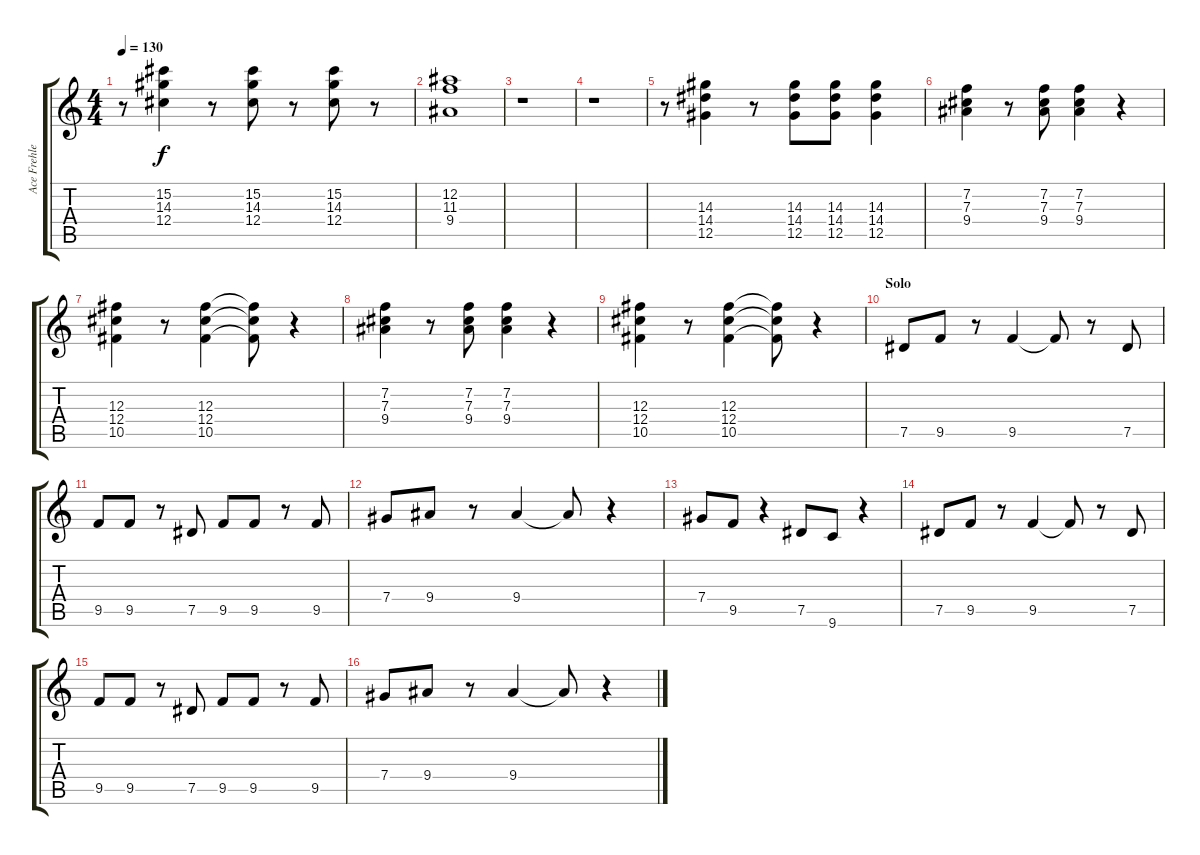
\track ("Ace Frehley" "Ace Frehle") {instrument distortionguitar}
\staff {score tabs}
\tuning (Eb4 Bb3 Gb3 Db3 Ab2 Eb2) {hide}
\ts (4 4)
\tempo 130
\clef g2
\ks c
r.8{dy f} (15.2 14.3 12.4).4 r.8 (15.2 14.3 12.4).8 r.8 (15.2 14.3 12.4).8 r.8 |
(12.2 11.3 9.4).1 |
r.1 |
r.1 |
r.8 (14.3 14.4 12.5).4 r.8 (14.3 14.4 12.5).8 (14.3 14.4 12.5).8 (14.3 14.4 12.5).4 |
(7.2 7.3 9.4).4 r.8 (7.2 7.3 9.4).8 (7.2 7.3 9.4).4 r.4 |
(12.3 12.4 10.5).4 r.8 (12.3 12.4 10.5).4 (12.3{t} 12.4{t} 10.5{t}).8 r.4 |
(7.2 7.3 9.4).4 r.8 (7.2 7.3 9.4).8 (7.2 7.3 9.4).4 r.4 |
(12.3 12.4 10.5).4 r.8 (12.3 12.4 10.5).4 (12.3{t} 12.4{t} 10.5{t}).8 r.4 |
\section ("" "Solo")
7.5.8 9.5.8 r.8 9.5.4 9.5{t}.8 r.8 7.5.8 |
9.5.8 9.5.8 r.8 7.5.8 9.5.8 9.5.8 r.8 9.5.8 |
7.4.8 9.4.8 r.8 9.4.4 9.4{t}.8 r.4 |
7.4.8 9.5.8 r.4 7.5.8 9.6.8 r.4 |
7.5.8 9.5.8 r.8 9.5.4 9.5{t}.8 r.8 7.5.8 |
9.5.8 9.5.8 r.8 7.5.8 9.5.8 9.5.8 r.8 9.5.8 |
7.4.8 9.4.8 r.8 9.4.4 9.4{t}.8 r.4
